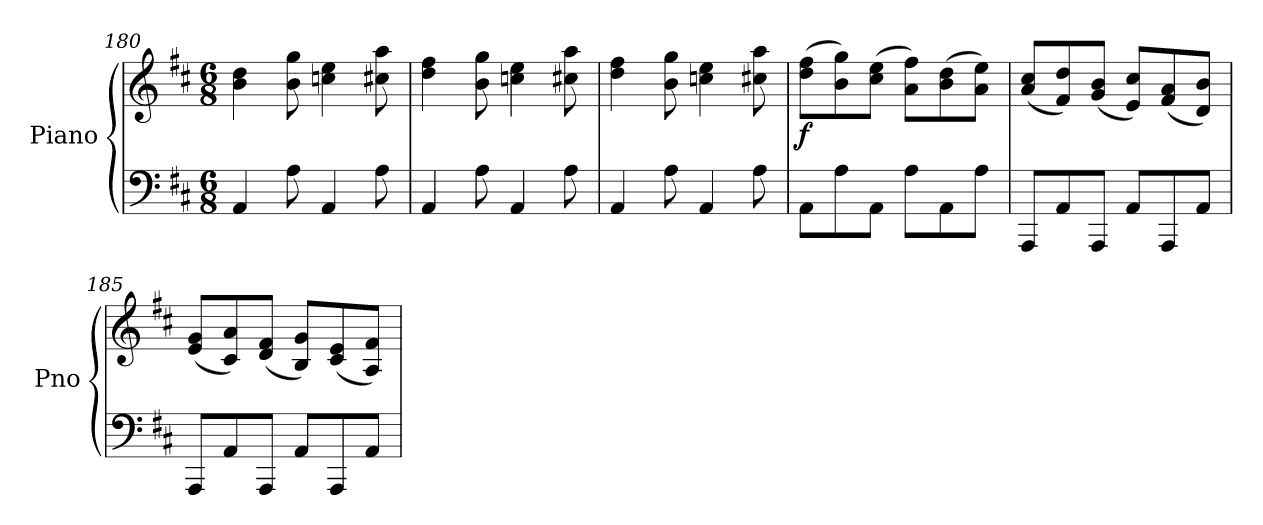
**kern	**kern	**dynam
*part1	*part1	*part1
*staff2	*staff1	*staff1/2
*I"Piano	*	*
*I'Pno	*	*
*clefF4	*clefG2	*
*k[f#c#]	*k[f#c#]	*
*M6/8	*M6/8	*
=180	=180	=180
4AA/	4b\ 4dd\	.
8A\	8b\ 8gg\	.
4AA/	4ccn\ 4ee\	.
8A\	8cc#X\ 8aa\	.
=181	=181	=181
4AA/	4dd\ 4ff#\	.
8A\	8b\ 8gg\	.
4AA/	4ccn\ 4ee\	.
8A\	8cc#X\ 8aa\	.
=182	=182	=182
4AA/	4dd\ 4ff#\	.
8A\	8b\ 8gg\	.
4AA/	4ccn\ 4ee\	.
8A\	8cc#X\ 8aa\	.
=183	=183	=183
!	!	!LO:DY:b
8AA\L	(8dd\ 8ff#\L	f
8A\	8b\ 8gg\)	.
8AA\J	(8cc#\ 8ee\J	.
8A\L	8a\ 8ff#\L)	.
8AA\	(8b\ 8dd\	.
8A\J	8a\ 8ee\J)	.
=184	=184	=184
8AAA/L	(8a/ 8cc#/L	.
8AA/	8f#/ 8dd/)	.
8AAA/J	(8g/ 8b/J	.
8AA/L	8e/ 8cc#/L)	.
8AAA/	(8f#/ 8a/	.
8AA/J	8d/ 8b/J)	.
!!LO:LB:g=z
=185	=185	=185
8AAA/L	(8e/ 8g/L	.
8AA/	8c#/ 8a/)	.
8AAA/J	(8d/ 8f#/J	.
8AA/L	8B/ 8g/L)	.
8AAA/	(8c#/ 8e/	.
8AA/J	8A/ 8f#/J)	.
=	=	=
*-	*-	*-
